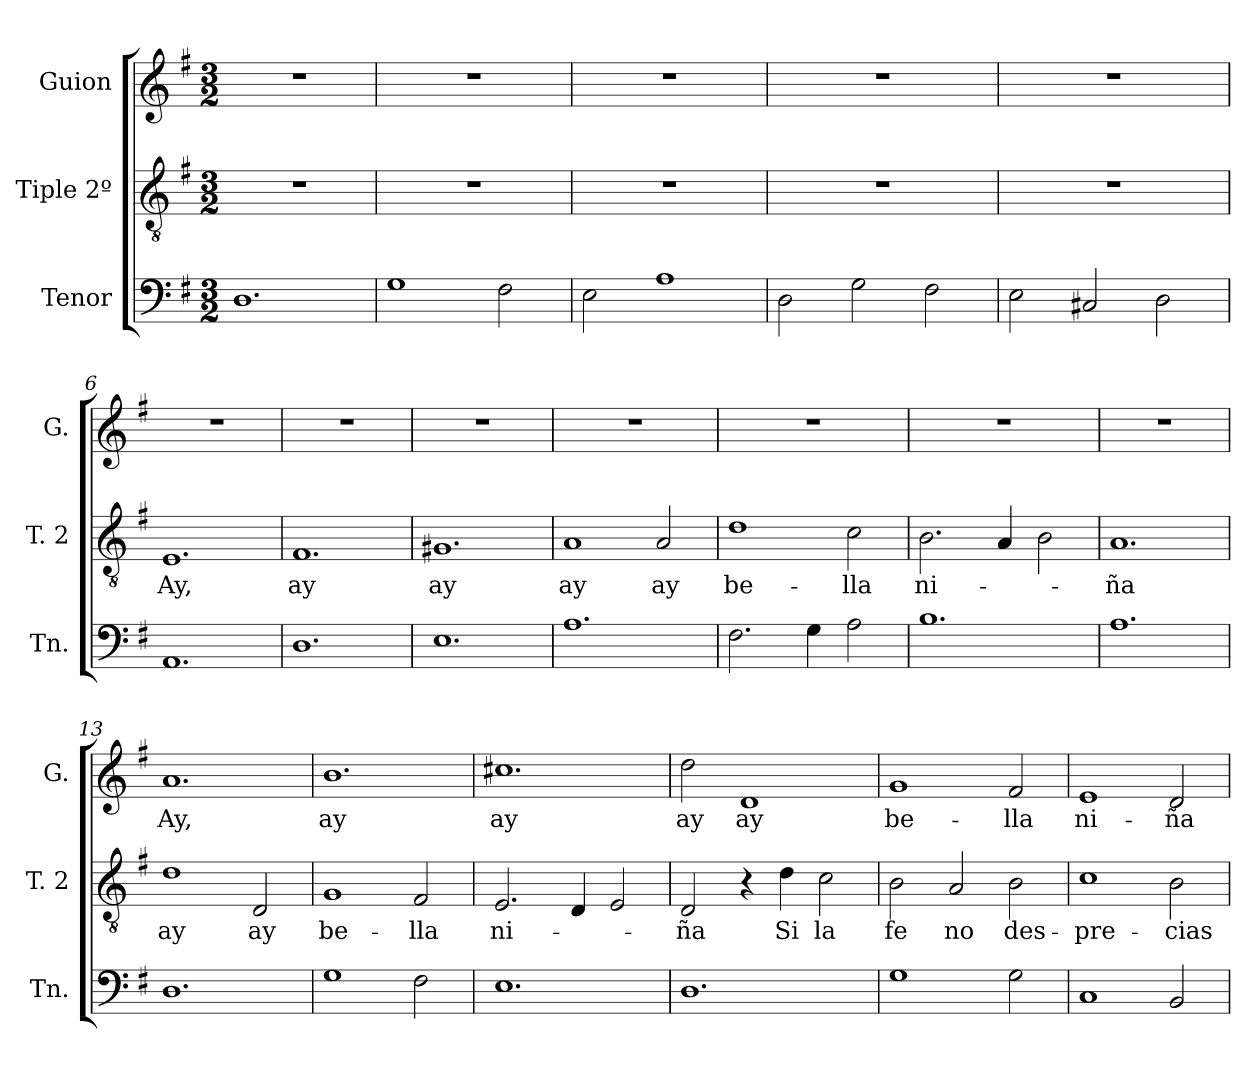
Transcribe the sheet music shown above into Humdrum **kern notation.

**kern	**kern	**text	**kern	**text
*part3	*part2	*part2	*part1	*part1
*staff3	*staff2	*staff2	*staff1	*staff1
*I"Tenor	*I"Tiple 2º	*	*I"Guion	*
*I'Tn.	*I'T. 2	*	*I'G.	*
*clefF4	*clefGv2	*	*clefG2	*
*k[f#]	*k[f#]	*	*k[f#]	*
*M3/2	*M3/2	*	*M3/2	*
=1	=1	=1	=1	=1
1.D	1.r	.	1.r	.
=2	=2	=2	=2	=2
1G	1.r	.	1.r	.
2F#	.	.	.	.
=3	=3	=3	=3	=3
2E	1.r	.	1.r	.
1A	.	.	.	.
=4	=4	=4	=4	=4
2D	1.r	.	1.r	.
2G	.	.	.	.
2F#	.	.	.	.
=5	=5	=5	=5	=5
2E	1.r	.	1.r	.
2C#X	.	.	.	.
2D	.	.	.	.
=6	=6	=6	=6	=6
1.AA	1.E	Ay,	1.r	.
=7	=7	=7	=7	=7
1.D	1.F#	ay	1.r	.
=8	=8	=8	=8	=8
1.E	1.G#X	ay	1.r	.
=9	=9	=9	=9	=9
1.A	1A	ay	1.r	.
.	2A	ay	.	.
=10	=10	=10	=10	=10
2.F#	1d	be-	1.r	.
4G	.	.	.	.
2A	2c	-lla	.	.
=11	=11	=11	=11	=11
1.B	2.B	ni-	1.r	.
.	4A	.	.	.
.	2B	.	.	.
=12	=12	=12	=12	=12
1.A	1.A	-ña	1.r	.
=13	=13	=13	=13	=13
1.D	1d	ay	1.a	Ay,
.	2D	ay	.	.
=14	=14	=14	=14	=14
1G	1G	be-	1.b	ay
2F#	2F#	-lla	.	.
=15	=15	=15	=15	=15
1.E	2.E	ni-	1.cc#X	ay
.	4D	.	.	.
.	2E	.	.	.
=16	=16	=16	=16	=16
1.D	2D	-ña	2dd	ay
.	4r	.	1d	ay
.	4d	Si	.	.
.	2c	la	.	.
=17	=17	=17	=17	=17
1G	2B	fe	1g	be-
.	2A	no	.	.
2G	2B	des-	2f#	-lla
=18	=18	=18	=18	=18
1C	1c	-pre-	1e	ni-
2BB	2B	-cias	2d	-ña
=	=	=	=	=
*-	*-	*-	*-	*-
